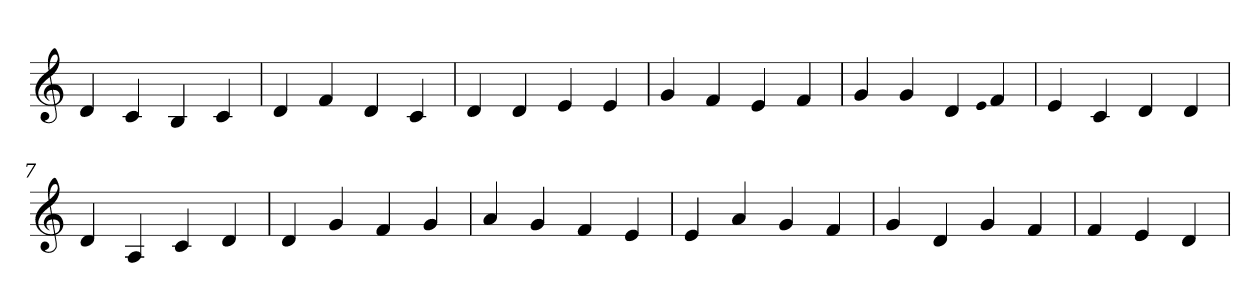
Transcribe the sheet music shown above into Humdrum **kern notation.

**kern
*part1
*staff1
*clefG2
=1
4d
4c
4B
4c
=2
4d
4f
4d
4c
=3
4d
4d
4e
4e
=4
4g
4f
4e
4f
=5
4g
4g
4d
qqe
4f
=6
4e
4c
4d
4d
=7
4d
4A
4c
4d
=8
4d
4g
4f
4g
=9
4a
4g
4f
4e
=10
4e
4a
4g
4f
=11
4g
4d
4g
4f
=12
4f
4e
4d
=
*-
